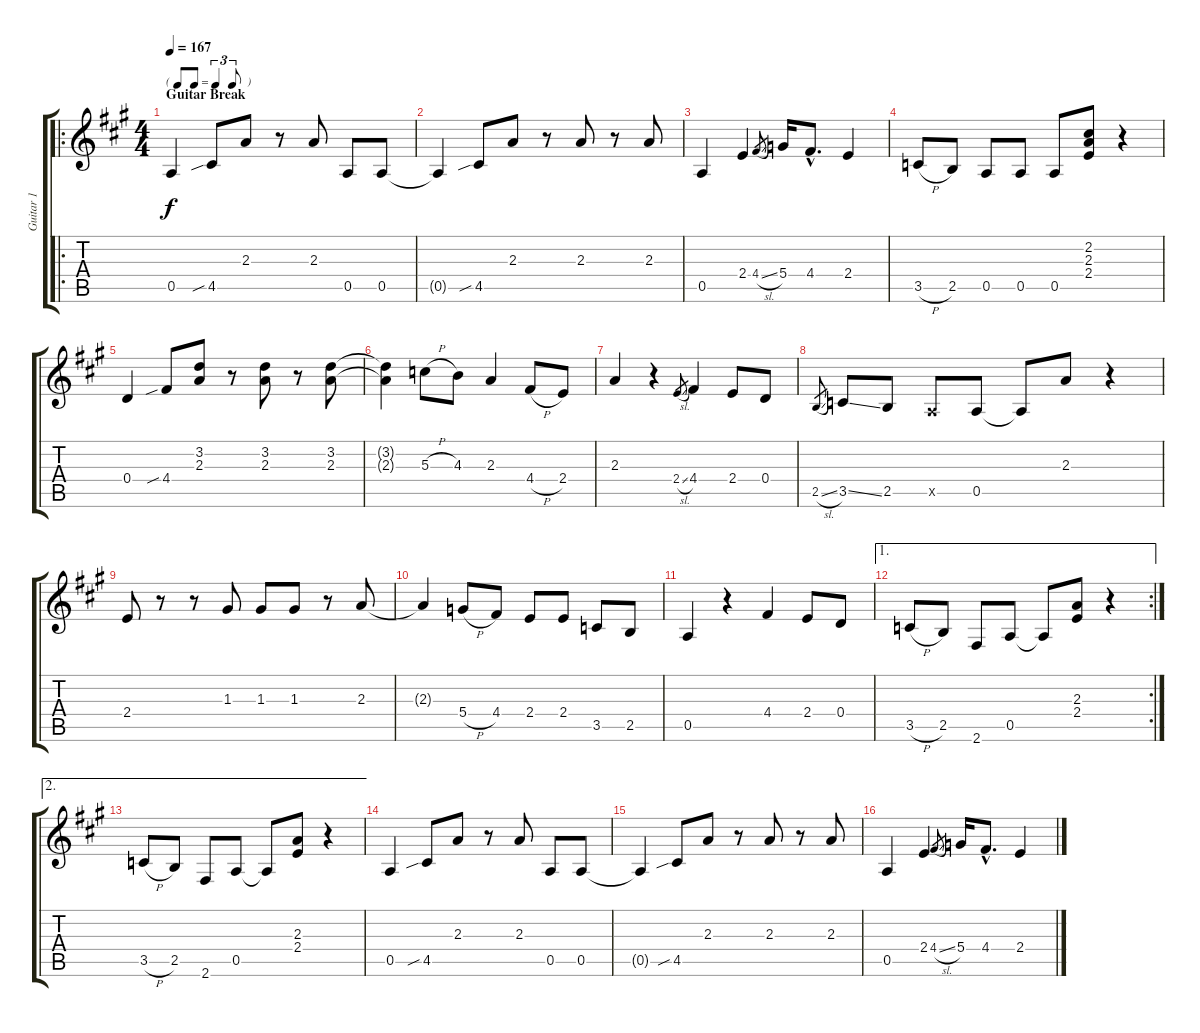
\track ("Guitar 1" "Guitar 1") {instrument electricguitarclean}
\staff {score tabs}
\tuning (E4 B3 G3 D3 A2 E2) {hide}
\ro
\ts (4 4)
\tf triplet8th
\section ("" "Guitar Break")
\tempo 167
\clef g2
\ks a
0.5.4{dy f} 4.5{sib}.8 2.3.8 r.8 2.3.8 0.5.8 0.5.8 |
0.5{t}.4 4.5{sib}.8 2.3.8 r.8 2.3.8 r.8 2.3.8 |
0.5.4 2.4.4 4.4{sl}.8{gr} 5.4.16 4.4{hac}.8{d} 2.4.4 |
3.5{h}.8 2.5.8 0.5.8 0.5.8 0.5.8 (2.2 2.3 2.4).8 r.4 |
0.4.4 4.4{sib}.8 (3.2 2.3).8 r.8 (3.2 2.3).8 r.8 (3.2 2.3).8 |
(3.2{t} 2.3{t}).4 5.3{h}.8 4.3.8 2.3.4 4.4{h}.8 2.4.8 |
2.3.4 r.4 2.4{sl}.8{gr} 4.4.4 2.4.8 0.4.8 |
2.5{sl}.8{gr} 3.5{ss}.8 2.5.8 0.5{x}.8 0.5.8 0.5{t}.8 2.3.8 r.4 |
2.4.8 r.8 r.8 1.3.8 1.3.8 1.3.8 r.8 2.3.8 |
2.3{t}.4 5.4{h}.8 4.4.8 2.4.8 2.4.8 3.5.8 2.5.8 |
0.5.4 r.4 4.4.4 2.4.8 0.4.8 |
\ae 1
\rc 2
3.5{h}.8 2.5.8 2.6.8 0.5.8 0.5{t}.8 (2.3 2.4).8 r.4 |
\ae 2
3.5{h}.8 2.5.8 2.6.8 0.5.8 0.5{t}.8 (2.3 2.4).8 r.4 |
0.5.4 4.5{sib}.8 2.3.8 r.8 2.3.8 0.5.8 0.5.8 |
0.5{t}.4 4.5{sib}.8 2.3.8 r.8 2.3.8 r.8 2.3.8 |
0.5.4 2.4.4 4.4{sl}.8{gr} 5.4.16 4.4{hac}.8{d} 2.4.4
